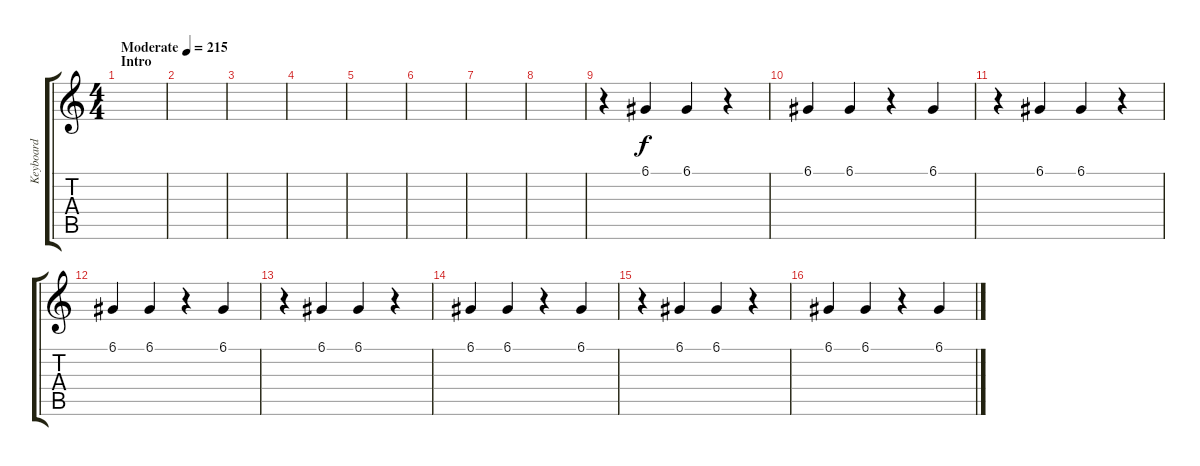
\track ("Keyboard" "Keyboard") {instrument brightacousticpiano}
\staff {score tabs}
\tuning (D4 A3 F3 C3 G2 D2) {hide}
\ts (4 4)
\section ("" "Intro")
\tempo (215 "Moderate")
\clef g2
\ks c
|
|
|
|
|
|
|
|
r.4 6.1.4 6.1.4 r.4 |
6.1.4 6.1.4 r.4 6.1.4 |
r.4 6.1.4 6.1.4 r.4 |
6.1.4 6.1.4 r.4 6.1.4 |
r.4{volume 5} 6.1.4 6.1.4 r.4 |
6.1.4 6.1.4 r.4 6.1.4 |
r.4 6.1.4 6.1.4 r.4 |
6.1.4 6.1.4 r.4 6.1.4
